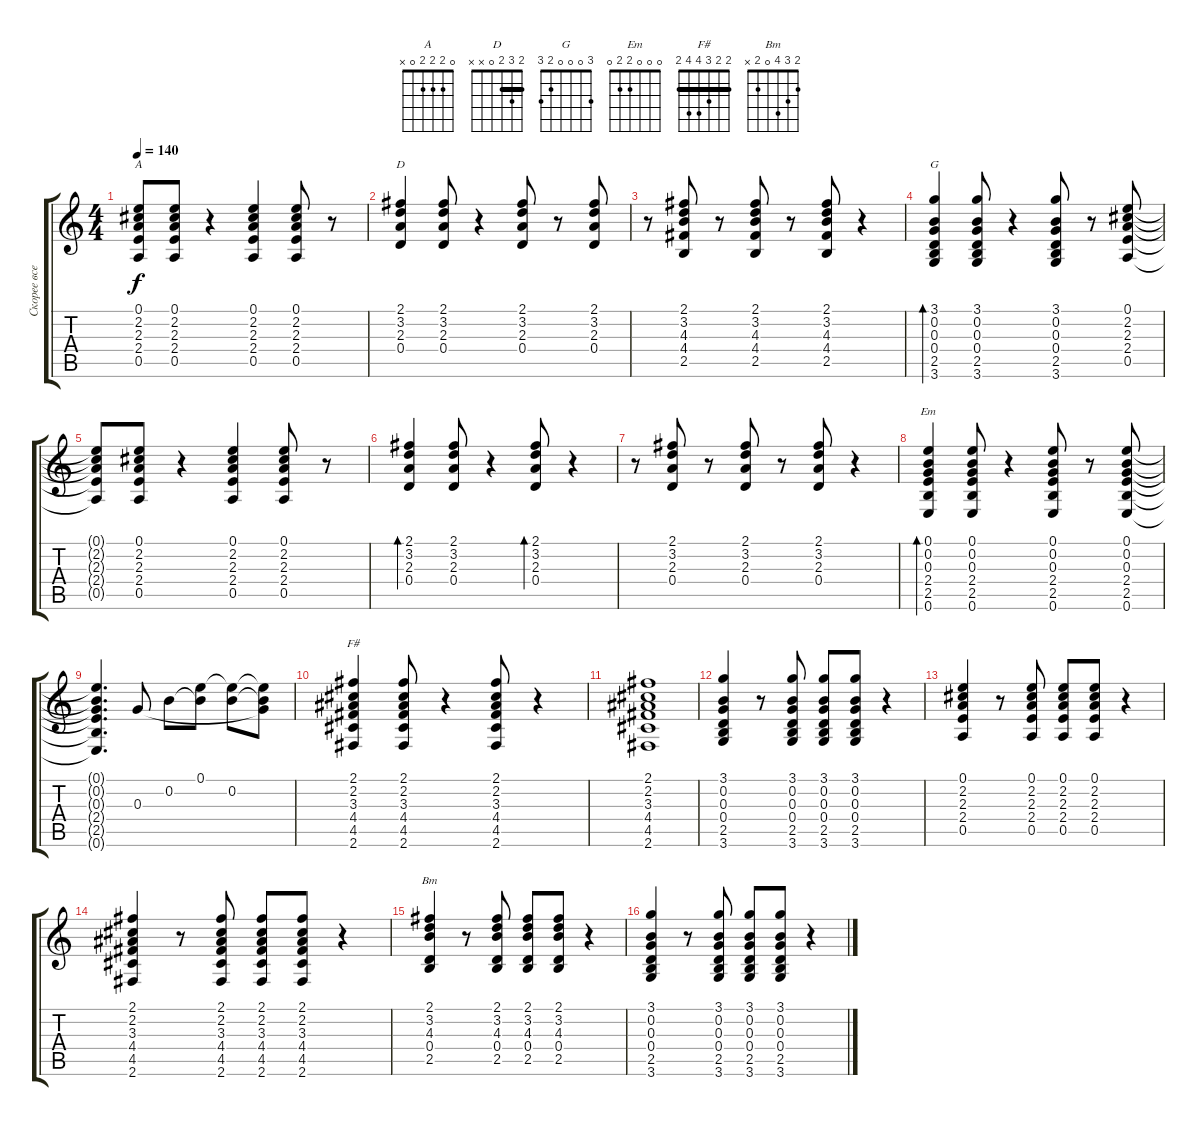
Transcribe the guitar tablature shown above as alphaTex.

\track ("Скорее всего Питеренко" "Скорее все") {instrument acousticguitarsteel}
\staff {score tabs}
\tuning (E4 B3 G3 D3 A2 E2) {hide}
\chord ("A" 0 2 2 2 0 x)
\chord ("D" 2 3 2 0 x x) {barre 2}
\chord ("G" 3 0 0 0 2 3)
\chord ("Em" 0 0 0 2 2 0)
\chord ("F#" 2 2 3 4 4 2) {barre 2}
\chord ("Bm" 2 3 4 0 2 x)
\ts (4 4)
\tempo 140
\clef g2
\ks c
(0.1{t} 2.2{t} 2.3{t} 2.4{t} 0.5{t}).8{ch "A" dy f} (0.1 2.2 2.3 2.4 0.5).8 r.4 (0.1 2.2 2.3 2.4 0.5).4 (0.1 2.2 2.3 2.4 0.5).8 r.8 |
(2.1 3.2 2.3 0.4).4{ch "D"} (2.1 3.2 2.3 0.4).8 r.4 (2.1 3.2 2.3 0.4).8 r.8 (2.1 3.2 2.3 0.4).8 |
r.8 (2.1 3.2 4.3 4.4 2.5).8 r.8 (2.1 3.2 4.3 4.4 2.5).8 r.8 (2.1 3.2 4.3 4.4 2.5).8 r.4 |
(3.1 0.2 0.3 0.4 2.5 3.6).4{bd 120 ch "G"} (3.1 0.2 0.3 0.4 2.5 3.6).8 r.4 (3.1 0.2 0.3 0.4 2.5 3.6).8 r.8 (0.1 2.2 2.3 2.4 0.5).8 |
(0.1{t} 2.2{t} 2.3{t} 2.4{t} 0.5{t}).8 (0.1 2.2 2.3 2.4 0.5).8 r.4 (0.1 2.2 2.3 2.4 0.5).4 (0.1 2.2 2.3 2.4 0.5).8 r.8 |
(2.1 3.2 2.3 0.4).4{bd 120} (2.1 3.2 2.3 0.4).8 r.4 (2.1 3.2 2.3 0.4).8{bd 120} r.4 |
r.8 (2.1 3.2 2.3 0.4).8 r.8 (2.1 3.2 2.3 0.4).8 r.8 (2.1 3.2 2.3 0.4).8 r.4 |
(0.1 0.2 0.3 2.4 2.5 0.6).4{bd 120 ch "Em"} (0.1 0.2 0.3 2.4 2.5 0.6).8 r.4 (0.1 0.2 0.3 2.4 2.5 0.6).8 r.8 (0.1 0.2 0.3 2.4 2.5 0.6).8 |
(0.1{t} 0.2{t} 0.3{t} 2.4{t} 2.5{t} 0.6{t}).4{d} 0.3.8 0.2.8 (0.1 0.2{t}).8 (0.1{t} 0.2).8 (0.1{t} 0.2{t} 0.3{t}).8 |
(2.1 2.2 3.3 4.4 4.5 2.6).4{ch "F#"} (2.1 2.2 3.3 4.4 4.5 2.6).8 r.4 (2.1 2.2 3.3 4.4 4.5 2.6).8 r.4 |
(2.1 2.2 3.3 4.4 4.5 2.6).1 |
(3.1 0.2 0.3 0.4 2.5 3.6).4 r.8 (3.1 0.2 0.3 0.4 2.5 3.6).8 (3.1 0.2 0.3 0.4 2.5 3.6).8 (3.1 0.2 0.3 0.4 2.5 3.6).8 r.4 |
(0.1 2.2 2.3 2.4 0.5).4 r.8 (0.1 2.2 2.3 2.4 0.5).8 (0.1 2.2 2.3 2.4 0.5).8 (0.1 2.2 2.3 2.4 0.5).8 r.4 |
(2.1 2.2 3.3 4.4 4.5 2.6).4 r.8 (2.1 2.2 3.3 4.4 4.5 2.6).8 (2.1 2.2 3.3 4.4 4.5 2.6).8 (2.1 2.2 3.3 4.4 4.5 2.6).8 r.4 |
(2.1 3.2 4.3 0.4 2.5).4{ch "Bm"} r.8 (2.1 3.2 4.3 0.4 2.5).8 (2.1 3.2 4.3 0.4 2.5).8 (2.1 3.2 4.3 0.4 2.5).8 r.4 |
(3.1 0.2 0.3 0.4 2.5 3.6).4 r.8 (3.1 0.2 0.3 0.4 2.5 3.6).8 (3.1 0.2 0.3 0.4 2.5 3.6).8 (3.1 0.2 0.3 0.4 2.5 3.6).8 r.4
